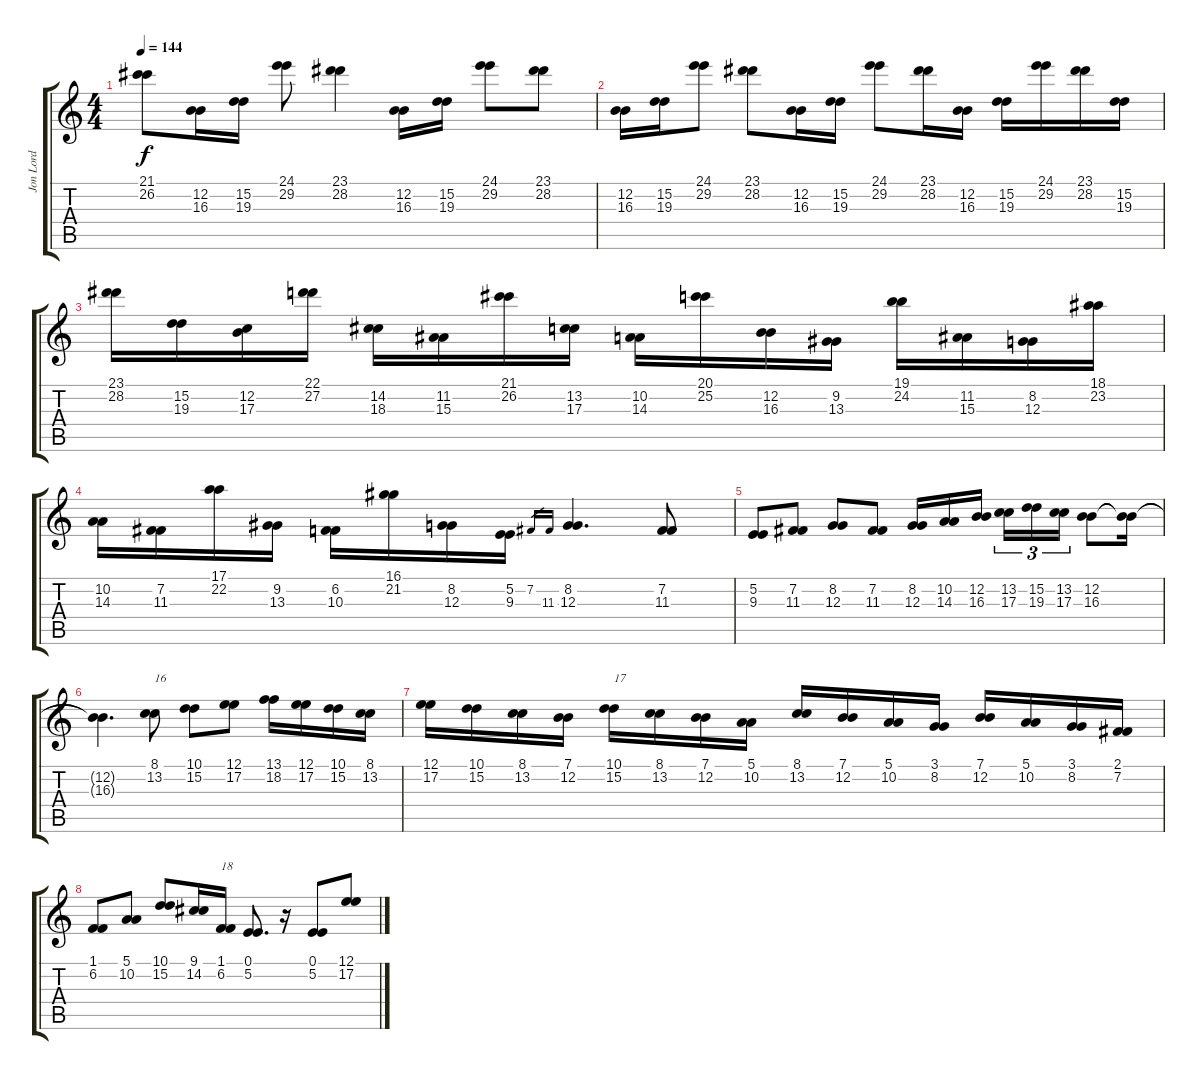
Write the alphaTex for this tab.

\track ("Jon Lord" "Jon Lord") {instrument drawbarorgan}
\staff {score tabs}
\tuning (E4 B3 G3 D3 A2 E2) {hide}
\ts (4 4)
\tempo 144
\clef g2
\ks c
(21.1 26.2).8{dy f} (12.2 16.3).16 (15.2 19.3).16 (24.1 29.2).8 (23.1 28.2).4 (12.2 16.3).16 (15.2 19.3).16 (24.1 29.2).8 (23.1 28.2).8 |
(12.2 16.3).16 (15.2 19.3).16 (24.1 29.2).8 (23.1 28.2).8 (12.2 16.3).16 (15.2 19.3).16 (24.1 29.2).8 (23.1 28.2).16 (12.2 16.3).16 (15.2 19.3).16 (24.1 29.2).16 (23.1 28.2).16 (15.2 19.3).16 |
(23.1 28.2).16 (15.2 19.3).16 (12.2 17.3).16 (22.1 27.2).16 (14.2 18.3).16 (11.2 15.3).16 (21.1 26.2).16 (13.2 17.3).16 (10.2 14.3).16 (20.1 25.2).16 (12.2 16.3).16 (9.2 13.3).16 (19.1 24.2).16 (11.2 15.3).16 (8.2 12.3).16 (18.1 23.2).16 |
(10.2 14.3).16 (7.2 11.3).16 (17.1 22.2).16 (9.2 13.3).16 (6.2 10.3).16 (16.1 21.2).16 (8.2 12.3).16 (5.2 9.3).16 7.2.16{gr} 11.3.16{gr} (8.2 12.3).4{d} (7.2 11.3).8 |
(5.2 9.3).8 (7.2 11.3).8 (8.2 12.3).8 (7.2 11.3).8 (8.2 12.3).16 (10.2 14.3).16 (12.2 16.3).16 (13.2 17.3).16{tu (3 2)} (15.2 19.3).16{tu (3 2)} (13.2 17.3).16{tu (3 2)} (12.2 16.3).8 (12.2{t} 16.3{t}).16 |
(12.2{t} 16.3{t}).4{d} (8.1 13.2).8{txt "16"} (10.1 15.2).8 (12.1 17.2).8 (13.1 18.2).16 (12.1 17.2).16 (10.1 15.2).16 (8.1 13.2).16 |
(12.1 17.2).16 (10.1 15.2).16 (8.1 13.2).16 (7.1 12.2).16 (10.1 15.2).16{txt "17"} (8.1 13.2).16 (7.1 12.2).16 (5.1 10.2).16 (8.1 13.2).16 (7.1 12.2).16 (5.1 10.2).16 (3.1 8.2).16 (7.1 12.2).16 (5.1 10.2).16 (3.1 8.2).16 (2.1 7.2).16 |
(1.1 6.2).8 (5.1 10.2).8 (10.1 15.2).8 (9.1 14.2).16 (1.1 6.2).16{txt "18"} (0.1 5.2).8{d} r.16 (0.1 5.2).8 (12.1 17.2).8
